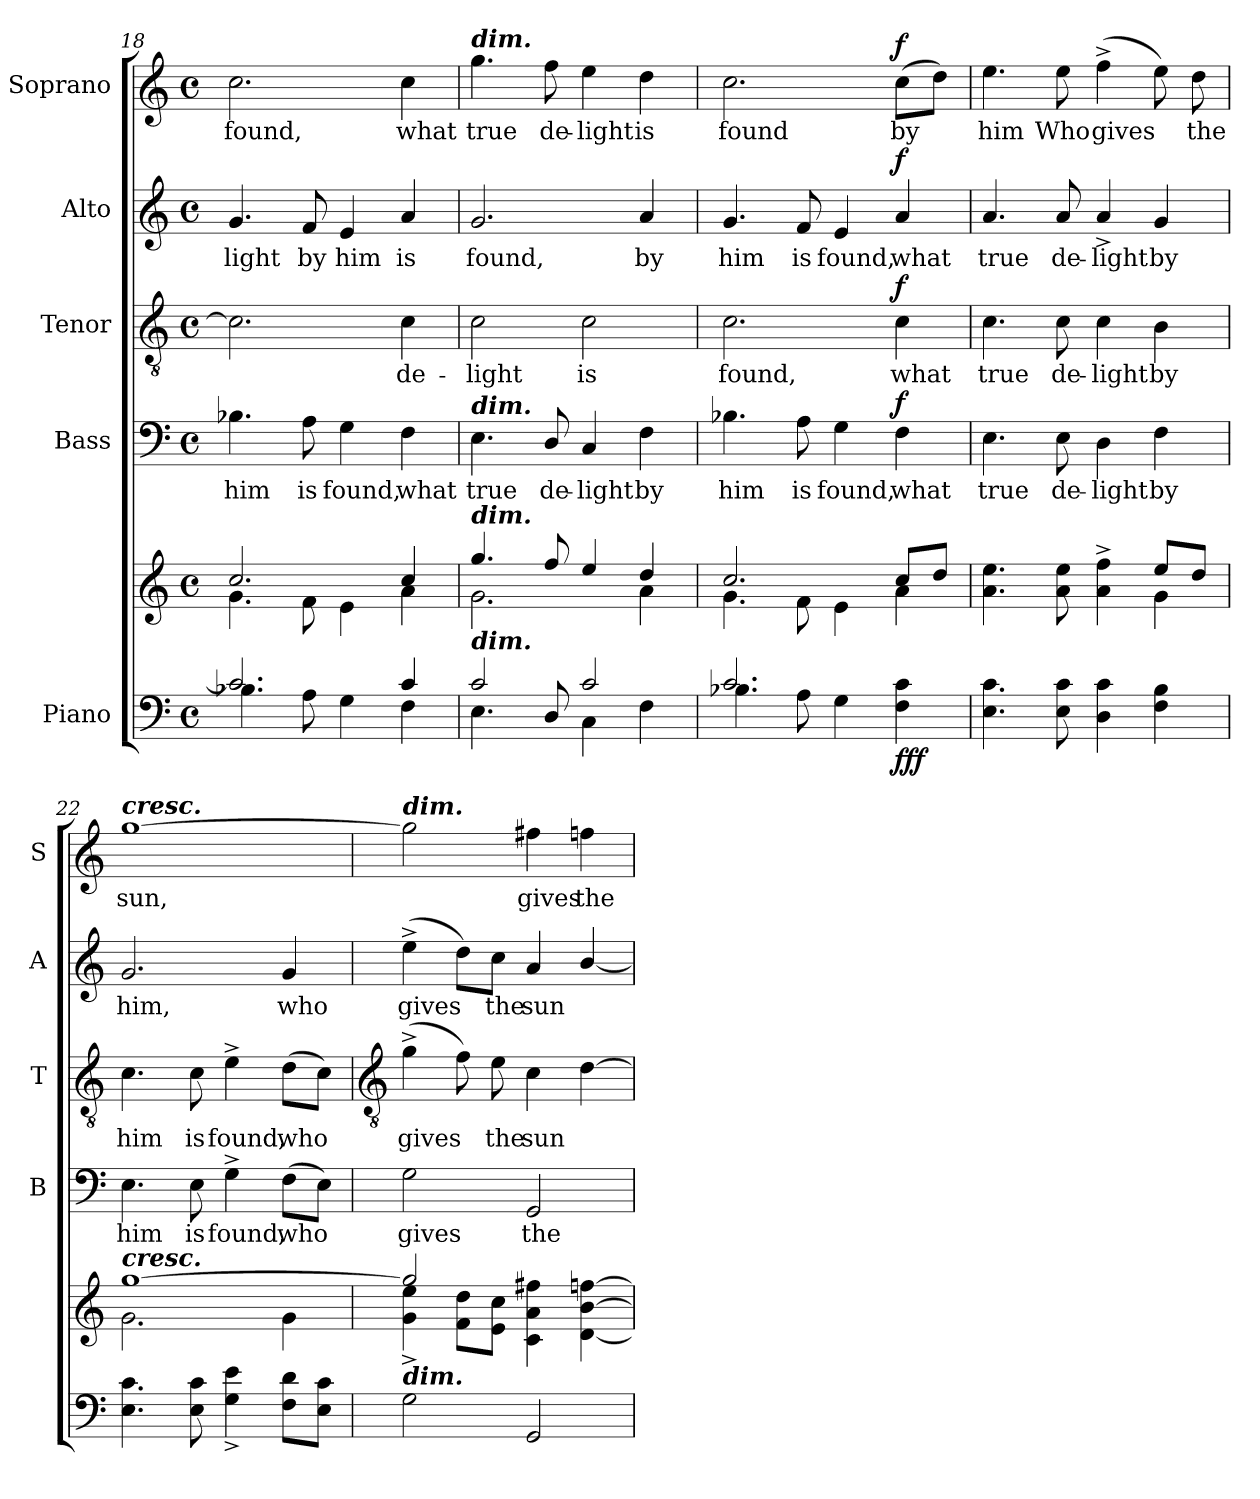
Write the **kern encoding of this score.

**kern	**kern	**dynam	**kern	**text	**dynam	**kern	**text	**dynam	**kern	**text	**dynam	**kern	**text	**dynam
*part5	*part5	*part5	*part4	*part4	*part4	*part3	*part3	*part3	*part2	*part2	*part2	*part1	*part1	*part1
*staff6	*staff5	*staff5/6	*staff4	*staff4	*staff4	*staff3	*staff3	*staff3	*staff2	*staff2	*staff2	*staff1	*staff1	*staff1
*I"Piano	*	*	*I"Bass	*	*	*I"Tenor	*	*	*I"Alto	*	*	*I"Soprano	*	*
*	*	*	*I'B	*	*	*I'T	*	*	*I'A	*	*	*I'S	*	*
!!LO:LB:g=z
*clefF4	*clefG2	*	*clefF4	*	*	*clefGv2	*	*	*clefG2	*	*	*clefG2	*	*
*k[]	*k[]	*	*k[]	*	*	*k[]	*	*	*k[]	*	*	*k[]	*	*
*C:	*C:	*	*C:	*	*	*C:	*	*	*C:	*	*	*C:	*	*
*M4/4	*M4/4	*	*M4/4	*	*	*M4/4	*	*	*M4/4	*	*	*M4/4	*	*
*met(c)	*met(c)	*	*met(c)	*	*	*met(c)	*	*	*met(c)	*	*	*met(c)	*	*
=18	=18	=18	=18	=18	=18	=18	=18	=18	=18	=18	=18	=18	=18	=18
*^	*^	*	*	*	*	*	*	*	*	*	*	*	*	*
!	!	!	!	!	!	!LO:LY:b	!	!	!	!	!	!LO:LY:b	!	!	!LO:LY:b	!
2.c/]	4.B-X\	2.cc/	4.g\	.	4.B-X	him	.	2.c]	.	.	4.g	-light	.	2.cc	found,	.
!	!	!	!	!	!	!LO:LY:b	!	!	!	!	!	!LO:LY:b	!	!	!	!
.	8A\	.	8f\	.	8A	is	.	.	.	.	8f	by	.	.	.	.
!	!	!	!	!	!	!LO:LY:b	!	!	!	!	!	!LO:LY:b	!	!	!	!
.	4G\	.	4e\	.	4G	found,	.	.	.	.	4e	him	.	.	.	.
!	!	!	!	!	!	!LO:LY:b	!	!	!LO:LY:b	!	!	!LO:LY:b	!	!	!LO:LY:b	!
4c/	4F\	4cc/	4a\	.	4F	what	.	4c	de-	.	4a	is	.	4cc	what	.
=19	=19	=19	=19	=19	=19	=19	=19	=19	=19	=19	=19	=19	=19	=19	=19	=19
!	!	!	!	!	!	!	!	!	!	!	!	!	!	!LO:TX:a:Bi:t=dim.	!	!
!	!	!	!	!	!LO:TX:a:Bi:t=dim.	!	!	!	!	!	!	!	!	!	!	!
!	!	!LO:TX:a:Bi:t=dim.	!	!	!	!	!	!	!	!	!	!	!	!	!	!
!LO:TX:a:Bi:t=dim.	!	!	!	!	!	!	!	!	!	!	!	!	!	!	!	!
!	!	!	!	!	!	!LO:LY:b	!	!	!LO:LY:b	!	!	!LO:LY:b	!	!	!LO:LY:b	!
2c/	4.E\	4.gg/	2.g\	.	4.E	true	.	2c	-light	.	2.g	found,	.	4.gg	true	.
!	!	!	!	!	!	!LO:LY:b	!	!	!	!	!	!	!	!	!LO:LY:b	!
.	8D/	8ff/	.	.	8D/	de-	.	.	.	.	.	.	.	8ff	de-	.
!	!	!	!	!	!	!LO:LY:b	!	!	!LO:LY:b	!	!	!	!	!	!LO:LY:b	!
2c/	4C\	4ee/	.	.	4C	-light	.	2c	is	.	.	.	.	4ee	-light	.
!	!	!	!	!	!	!LO:LY:b	!	!	!	!	!	!LO:LY:b	!	!	!LO:LY:b	!
.	4F\	4dd/	4a\	.	4F	by	.	.	.	.	4a	by	.	4dd	is	.
=20	=20	=20	=20	=20	=20	=20	=20	=20	=20	=20	=20	=20	=20	=20	=20	=20
!	!	!	!	!	!	!LO:LY:b	!	!	!LO:LY:b	!	!	!LO:LY:b	!	!	!LO:LY:b	!
2.c/	4.B-X\	2.cc/	4.g\	.	4.B-X	him	.	2.c	found,	.	4.g	him	.	2.cc	found	.
!	!	!	!	!	!	!LO:LY:b	!	!	!	!	!	!LO:LY:b	!	!	!	!
.	8A\	.	8f\	.	8A	is	.	.	.	.	8f	is	.	.	.	.
!	!	!	!	!	!	!LO:LY:b	!	!	!	!	!	!LO:LY:b	!	!	!	!
.	4G\	.	4e\	.	4G	found,	.	.	.	.	4e	found,	.	.	.	.
!	!	!	!	!LO:DY:b=2	!	!LO:LY:b	!	!	!LO:LY:b	!	!	!LO:LY:b	!	!	!LO:LY:b	!
!	!	!	!	!LO:DY:n=1:b	!	!	!	!	!	!	!	!	!	!	!	!
!	!	!	!	!LO:DY:n=2:b	!	!	!LO:DY:b	!	!	!LO:DY:b	!	!	!LO:DY:b	!	!	!LO:DY:b
4ryy	4F\ 4c\	8cc/L	4a\	f f f	4F	what	f	4c	what	f	4a	what	f	(>8ccL	by	f
.	.	8dd/J	.	.	.	.	.	.	.	.	.	.	.	8ddJ)	.	.
=21	=21	=21	=21	=21	=21	=21	=21	=21	=21	=21	=21	=21	=21	=21	=21	=21
!	!	!	!	!	!	!LO:LY:b	!	!	!LO:LY:b	!	!	!LO:LY:b	!	!	!LO:LY:b	!
1ryy	4.E\ 4.c\	4.a\ 4.ee\	2.ryy	.	4.E	true	.	4.c	true	.	4.a	true	.	4.ee	him	.
!	!	!	!	!	!	!LO:LY:b	!	!	!LO:LY:b	!	!	!LO:LY:b	!	!	!LO:LY:b	!
.	8E\ 8c\	8a\ 8ee\	.	.	8E	de-	.	8c	de-	.	8a	de-	.	8ee	Who	.
!	!	!	!	!	!	!LO:LY:b	!	!	!LO:LY:b	!	!	!LO:LY:b	!	!	!LO:LY:b	!
.	4D\ 4c\	4a\^ 4ff\^	.	.	4D	-light	.	4c	-light	.	4a^	-light	.	(>4ff^	gives	.
!	!	!	!	!	!	!LO:LY:b	!	!	!LO:LY:b	!	!	!LO:LY:b	!	!	!	!
.	4F\ 4B\	8ee/L	4g\	.	4F	by	.	4B	by	.	4g	by	.	8ee)	.	.
!	!	!	!	!	!	!	!	!	!	!	!	!	!	!	!LO:LY:b	!
.	.	8dd/J	.	.	.	.	.	.	.	.	.	.	.	8dd	the	.
=22	=22	=22	=22	=22	=22	=22	=22	=22	=22	=22	=22	=22	=22	=22	=22	=22
!	!	!	!	!	!	!	!	!	!	!	!	!	!	!LO:TX:a:Bi:t=cresc.	!	!
!	!	!LO:TX:a:Bi:t=cresc.	!	!	!	!	!	!	!	!	!	!	!	!	!	!
!	!	!	!	!	!	!LO:LY:b	!	!	!LO:LY:b	!	!	!LO:LY:b	!	!	!LO:LY:b	!
1ryy	4.E\ 4.c\	[1gg/	2.g\	.	4.E	him	.	4.c	him	.	2.g	him,	.	[1gg	sun,	.
!	!	!	!	!	!	!LO:LY:b	!	!	!LO:LY:b	!	!	!	!	!	!	!
.	8E\ 8c\	.	.	.	8E	is	.	8c	is	.	.	.	.	.	.	.
!	!	!	!	!	!	!LO:LY:b	!	!	!LO:LY:b	!	!	!	!	!	!	!
.	4G\^ 4e\^	.	.	.	4G^	found,	.	4e^	found,	.	.	.	.	.	.	.
!	!	!	!	!	!	!LO:LY:b	!	!	!LO:LY:b	!	!	!LO:LY:b	!	!	!	!
.	8F\ 8d\L	.	4g\	.	(>8FL	who	.	(>8dL	who	.	4g	who	.	.	.	.
.	8E\ 8c\J	.	.	.	8EJ)	.	.	8cJ)	.	.	.	.	.	.	.	.
*v	*v	*	*	*	*	*	*	*	*	*	*	*	*	*	*	*
!!LO:LB:g=z
=23	=23	=23	=23	=23	=23	=23	=23	=23	=23	=23	=23	=23	=23	=23	=23
*	*	*	*	*	*	*	*clefGv2	*	*	*	*	*	*	*	*
*^	*	*	*	*	*	*	*	*	*	*	*	*	*	*	*
!	!	!	!	!	!	!	!	!	!	!	!	!	!	!LO:TX:a:Bi:t=dim.	!	!
!	!	!LO:TX:b:Bi:t=dim.	!	!	!	!	!	!	!	!	!	!	!	!	!	!
!	!	!	!	!	!	!LO:LY:b	!	!	!LO:LY:b	!	!	!LO:LY:b	!	!	!	!
*v	*v	*	*	*	*	*	*	*	*	*	*	*	*	*	*	*
2G	2gg/]	4g\^ 4ee\^	.	2G	gives	.	(>4g^	gives	.	(>4ee^	gives	.	2gg]	.	.
.	.	8f\ 8dd\L	.	.	.	.	8f)	.	.	8dd\L)	.	.	.	.	.
!	!	!	!	!	!	!	!	!LO:LY:b	!	!	!LO:LY:b	!	!	!	!
.	.	8e\ 8cc\J	.	.	.	.	8e	the	.	8cc\J	the	.	.	.	.
!	!	!	!	!	!LO:LY:b	!	!	!LO:LY:b	!	!	!LO:LY:b	!	!	!LO:LY:b	!
2GG	4c\ 4a\ 4ff#X\	4ryy	.	2GG	the	.	4c	sun	.	4a	sun	.	4ff#X	gives	.
!	!	!	!	!	!	!	!	!	!	!	!	!	!	!LO:LY:b	!
.	4ryy	[4d\ [4b\ [4ffn\	.	.	.	.	[4d	.	.	[4b/	.	.	4ffn	the	.
*	*v	*v	*	*	*	*	*	*	*	*	*	*	*	*	*
=	=	=	=	=	=	=	=	=	=	=	=	=	=	=
*-	*-	*-	*-	*-	*-	*-	*-	*-	*-	*-	*-	*-	*-	*-
